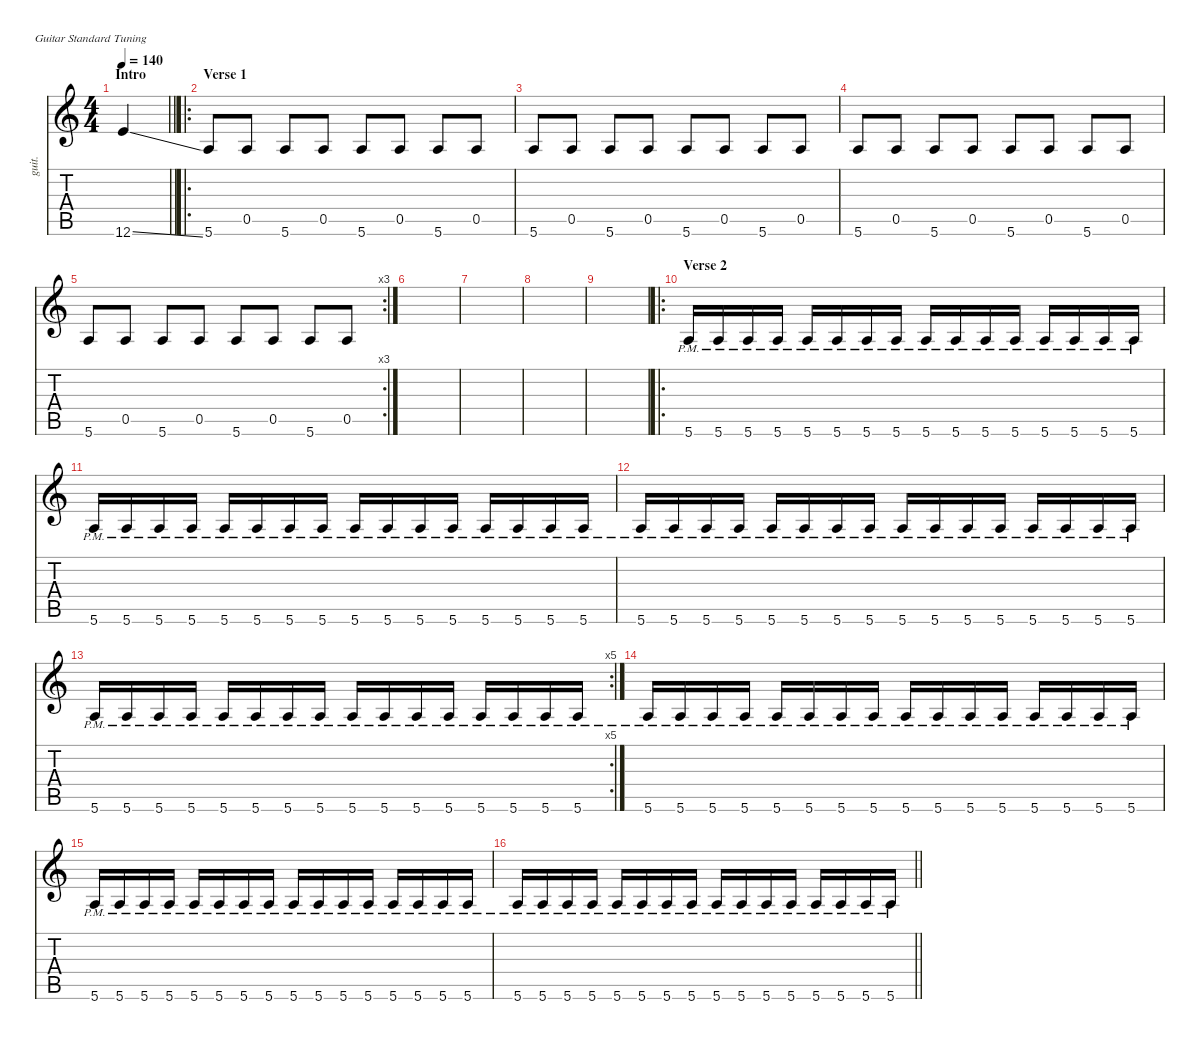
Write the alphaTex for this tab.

\defaultSystemsLayout 4
\hideDynamics
\bracketExtendMode nobrackets
\otherSystemsTrackNameOrientation horizontal
\track ("Guitar2" "guit.") {instrument acousticguitarnylon}
\staff {score tabs}
\tuning (E4 B3 G3 D3 A2 E2)
\ts (4 4)
\beaming (8 2 2 2 2)
\section ("" "Intro")
\ac
\tempo 140
\clef g2
\barLineRight lightlight
\ks aminor
12.6{ss}.4{dy f instrument acousticguitarnylon beam Up} |
\ro
\section ("" "Verse 1")
5.6.8{beam Up} 0.5.8{beam Up} 5.6.8{beam Up} 0.5.8{beam Up} 5.6.8{beam Up} 0.5.8{beam Up} 5.6.8{beam Up} 0.5.8{beam Up} |
5.6.8{beam Up} 0.5.8{beam Up} 5.6.8{beam Up} 0.5.8{beam Up} 5.6.8{beam Up} 0.5.8{beam Up} 5.6.8{beam Up} 0.5.8{beam Up} |
5.6.8{beam Up} 0.5.8{beam Up} 5.6.8{beam Up} 0.5.8{beam Up} 5.6.8{beam Up} 0.5.8{beam Up} 5.6.8{beam Up} 0.5.8{beam Up} |
\rc 3
5.6.8{beam Up} 0.5.8{beam Up} 5.6.8{beam Up} 0.5.8{beam Up} 5.6.8{beam Up} 0.5.8{beam Up} 5.6.8{beam Up} 0.5.8{beam Up} |
|
|
|
|
\ro
\section ("" "Verse 2")
5.6{pm}.16{dy mf beam Up} 5.6{pm}.16{beam Up} 5.6{pm}.16{beam Up} 5.6{pm}.16{beam Up} 5.6{pm}.16{beam Up} 5.6{pm}.16{beam Up} 5.6{pm}.16{beam Up} 5.6{pm}.16{beam Up} 5.6{pm}.16{beam Up} 5.6{pm}.16{beam Up} 5.6{pm}.16{beam Up} 5.6{pm}.16{beam Up} 5.6{pm}.16{beam Up} 5.6{pm}.16{beam Up} 5.6{pm}.16{beam Up} 5.6{pm}.16{beam Up} |
5.6{pm}.16{beam Up} 5.6{pm}.16{beam Up} 5.6{pm}.16{beam Up} 5.6{pm}.16{beam Up} 5.6{pm}.16{beam Up} 5.6{pm}.16{beam Up} 5.6{pm}.16{beam Up} 5.6{pm}.16{beam Up} 5.6{pm}.16{beam Up} 5.6{pm}.16{beam Up} 5.6{pm}.16{beam Up} 5.6{pm}.16{beam Up} 5.6{pm}.16{beam Up} 5.6{pm}.16{beam Up} 5.6{pm}.16{beam Up} 5.6{pm}.16{beam Up} |
5.6{pm}.16{beam Up} 5.6{pm}.16{beam Up} 5.6{pm}.16{beam Up} 5.6{pm}.16{beam Up} 5.6{pm}.16{beam Up} 5.6{pm}.16{beam Up} 5.6{pm}.16{beam Up} 5.6{pm}.16{beam Up} 5.6{pm}.16{beam Up} 5.6{pm}.16{beam Up} 5.6{pm}.16{beam Up} 5.6{pm}.16{beam Up} 5.6{pm}.16{beam Up} 5.6{pm}.16{beam Up} 5.6{pm}.16{beam Up} 5.6{pm}.16{beam Up} |
\rc 5
5.6{pm}.16{beam Up} 5.6{pm}.16{beam Up} 5.6{pm}.16{beam Up} 5.6{pm}.16{beam Up} 5.6{pm}.16{beam Up} 5.6{pm}.16{beam Up} 5.6{pm}.16{beam Up} 5.6{pm}.16{beam Up} 5.6{pm}.16{beam Up} 5.6{pm}.16{beam Up} 5.6{pm}.16{beam Up} 5.6{pm}.16{beam Up} 5.6{pm}.16{beam Up} 5.6{pm}.16{beam Up} 5.6{pm}.16{beam Up} 5.6{pm}.16{beam Up} |
5.6{pm}.16{beam Up} 5.6{pm}.16{beam Up} 5.6{pm}.16{beam Up} 5.6{pm}.16{beam Up} 5.6{pm}.16{beam Up} 5.6{pm}.16{beam Up} 5.6{pm}.16{beam Up} 5.6{pm}.16{beam Up} 5.6{pm}.16{beam Up} 5.6{pm}.16{beam Up} 5.6{pm}.16{beam Up} 5.6{pm}.16{beam Up} 5.6{pm}.16{beam Up} 5.6{pm}.16{beam Up} 5.6{pm}.16{beam Up} 5.6{pm}.16{beam Up} |
5.6{pm}.16{beam Up} 5.6{pm}.16{beam Up} 5.6{pm}.16{beam Up} 5.6{pm}.16{beam Up} 5.6{pm}.16{beam Up} 5.6{pm}.16{beam Up} 5.6{pm}.16{beam Up} 5.6{pm}.16{beam Up} 5.6{pm}.16{beam Up} 5.6{pm}.16{beam Up} 5.6{pm}.16{beam Up} 5.6{pm}.16{beam Up} 5.6{pm}.16{beam Up} 5.6{pm}.16{beam Up} 5.6{pm}.16{beam Up} 5.6{pm}.16{beam Up} |
\barLineRight lightlight
5.6{pm}.16{beam Up} 5.6{pm}.16{beam Up} 5.6{pm}.16{beam Up} 5.6{pm}.16{beam Up} 5.6{pm}.16{beam Up} 5.6{pm}.16{beam Up} 5.6{pm}.16{beam Up} 5.6{pm}.16{beam Up} 5.6{pm}.16{beam Up} 5.6{pm}.16{beam Up} 5.6{pm}.16{beam Up} 5.6{pm}.16{beam Up} 5.6{pm}.16{beam Up} 5.6{pm}.16{beam Up} 5.6{pm}.16{beam Up} 5.6{pm}.16{beam Up}
